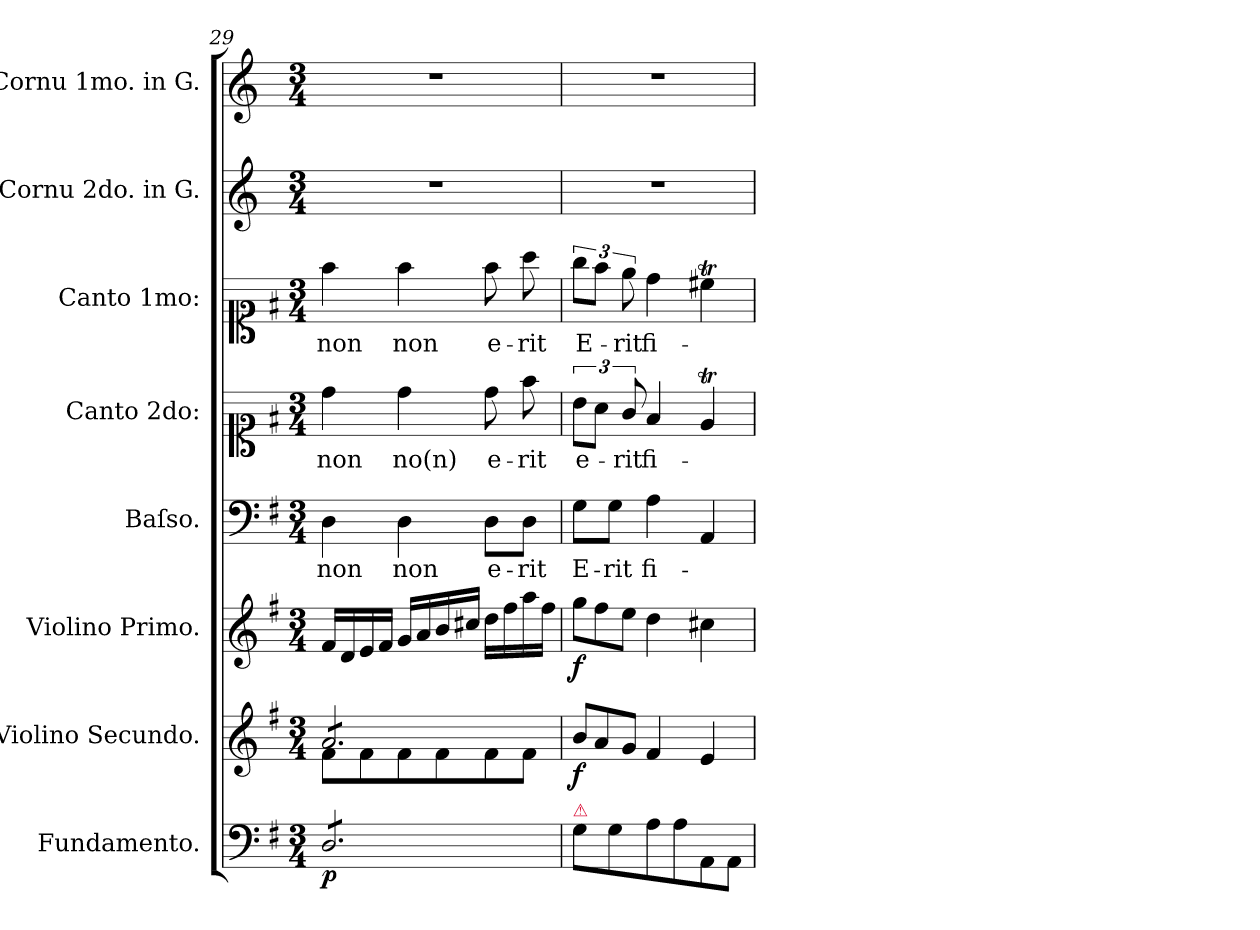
**kern	**dynam	**kern	**dynam	**kern	**dynam	**kern	**text	**kern	**text	**kern	**text	**kern	**kern
*part8	*part8	*part7	*part7	*part6	*part6	*part5	*part5	*part4	*part4	*part3	*part3	*part2	*part1
*staff8	*staff8	*staff7	*staff7	*staff6	*staff6	*staff5	*staff5	*staff4	*staff4	*staff3	*staff3	*staff2	*staff1
*I"Fundamento.	*	*I"Violino Secundo.	*	*I"Violino Primo.	*	*I"Baſso.	*	*I"Canto 2do:	*	*I"Canto 1mo:	*	*I"Cornu 2do. in G.	*I"Cornu 1mo. in G.
*	*	*I'vl 2	*	*I'vl 1	*	*I'B	*	*	*	*	*	*I'cor 2 in G	*I'cor 1 in G
*clefF4	*	*clefG2	*	*clefG2	*	*clefF4	*	*clefC1	*	*clefC1	*	*clefG2	*clefG2
*	*	*	*	*	*	*	*	*	*	*	*	*ITrd3c5	*ITrd3c5
*k[f#]	*	*k[f#]	*	*k[f#]	*	*k[f#]	*	*k[f#]	*	*k[f#]	*	*k[f#]	*k[f#]
*G:	*	*G:	*	*G:	*	*G:	*	*G:	*	*G:	*	*G:	*G:
*M3/4	*	*M3/4	*	*M3/4	*	*M3/4	*	*M3/4	*	*M3/4	*	*M3/4	*M3/4
=29	=29	=29	=29	=29	=29	=29	=29	=29	=29	=29	=29	=29	=29
*	*	*^	*	*	*	*	*	*	*	*	*	*	*
*tremolo	*	*	*	*	*	*	*	*	*	*	*	*	*	*
*	*	*tremolo	*	*	*	*	*	*	*	*	*	*	*	*
8D/L	p	8a/L	8f#\L	.	16f#/LL	pia	4D\	non	4dd\	non	4ff#\	non	2.r	2.r
.	.	.	.	.	16d/	.	.	.	.	.	.	.	.	.
8D/	.	8a/	8f#\	.	16e/	.	.	.	.	.	.	.	.	.
.	.	.	.	.	16f#/JJ	.	.	.	.	.	.	.	.	.
!	!	!	!	!	!	!	!	!LO:LY:i	!	!	!	!	!	!
8D/	.	8a/	8f#\	.	16g/LL	.	4D\	non	4dd\	no(n)	4ff#\	non	.	.
.	.	.	.	.	16a/	.	.	.	.	.	.	.	.	.
8D/	.	8a/	8f#\	.	16b/	.	.	.	.	.	.	.	.	.
.	.	.	.	.	16cc#X/JJ	.	.	.	.	.	.	.	.	.
8D/	.	8a/	8f#\	.	16dd\LL	.	8D\L	e-	8dd\	e-	8ff#\	e-	.	.
.	.	.	.	.	16ff#\	.	.	.	.	.	.	.	.	.
8D/J	.	8a/J	8f#\J	.	16aa\	.	8D\J	-rit	8ff#\	-rit	8aa\	-rit	.	.
*	*	*Xtremolo	*	*	*	*	*	*	*	*	*	*	*	*
*Xtremolo	*	*	*	*	*	*	*	*	*	*	*	*	*	*
.	.	.	.	.	16ff#\JJ	.	.	.	.	.	.	.	.	.
*	*	*v	*v	*	*	*	*	*	*	*	*	*	*	*
=30	=30	=30	=30	=30	=30	=30	=30	=30	=30	=30	=30	=30	=30
*	*	*Xtuplet	*	*Xtuplet	*	*	*	*	*	*	*	*	*
!LO:TX:a:color=crimson:t=⚠	!	!	!	!	!	!	!	!	!	!	!	!	!
8G\L	.	12b/L	f	12gg\L	f	8G\L	E-	12b\L	e-	12gg\L	E-	2.r	2.r
.	.	12a/	.	12ff#\	.	.	.	12a\J	.	12ff#\J	.	.	.
8G\	.	.	.	.	.	8G\J	-rit	.	.	.	.	.	.
.	.	12g/J	.	12ee\J	.	.	.	12g/	-rit	12ee\	-rit	.	.
8A\	.	4f#/	.	4dd\	.	4A\	fi-	4f#/	fi-	4dd\	fi-	.	.
8A\	.	.	.	.	.	.	.	.	.	.	.	.	.
8AA/	.	4e/	.	4cc#X\	.	4AA/	.	4eT/	.	4cc#Xt\	.	.	.
8AA/J	.	.	.	.	.	.	.	.	.	.	.	.	.
=	=	=	=	=	=	=	=	=	=	=	=	=	=
*-	*-	*-	*-	*-	*-	*-	*-	*-	*-	*-	*-	*-	*-
